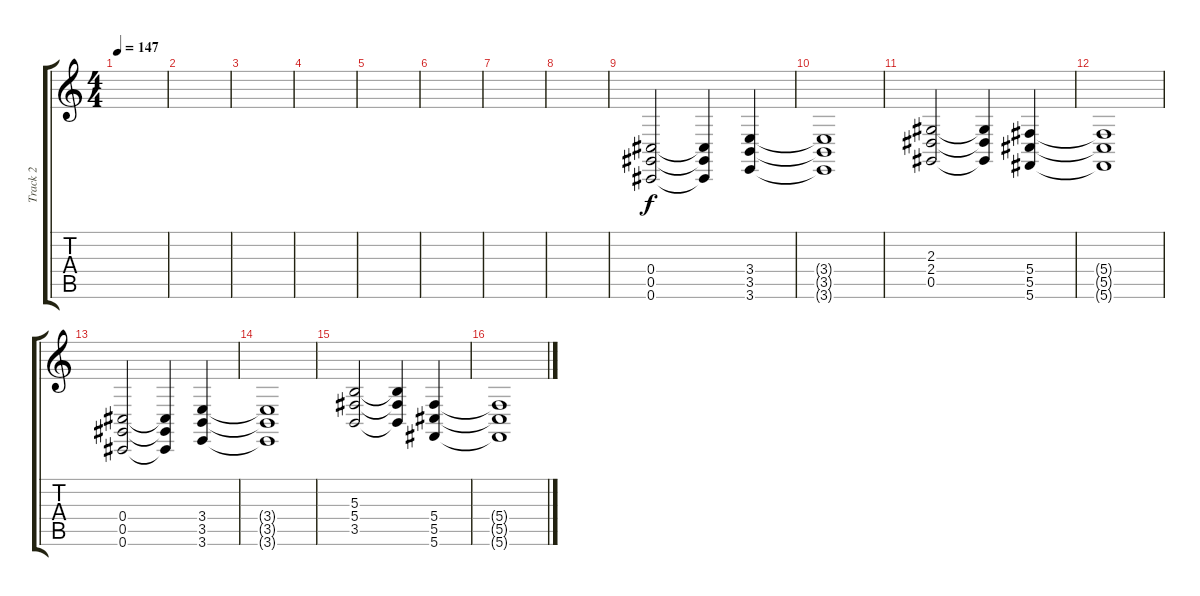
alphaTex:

\track ("Track 2" "Track 2") {instrument electricgrandpiano}
\staff {score tabs}
\tuning (Eb4 Bb3 Gb3 Db3 Ab2 Db2) {hide}
\ts (4 4)
\tempo 147
\clef g2
\ks c
|
|
|
|
|
|
|
|
(0.4 0.5 0.6).2 (0.4{t} 0.5{t} 0.6{t}).4 (3.4 3.5 3.6).4 |
(3.4{t} 3.5{t} 3.6{t}).1 |
(2.3 2.4 0.5).2 (2.3{t} 2.4{t} 0.5{t}).4 (5.4 5.5 5.6).4 |
(5.4{t} 5.5{t} 5.6{t}).1 |
(0.4 0.5 0.6).2 (0.4{t} 0.5{t} 0.6{t}).4 (3.4 3.5 3.6).4 |
(3.4{t} 3.5{t} 3.6{t}).1 |
(5.3 5.4 3.5).2 (5.3{t} 5.4{t} 3.5{t}).4 (5.4 5.5 5.6).4 |
(5.4{t} 5.5{t} 5.6{t}).1
